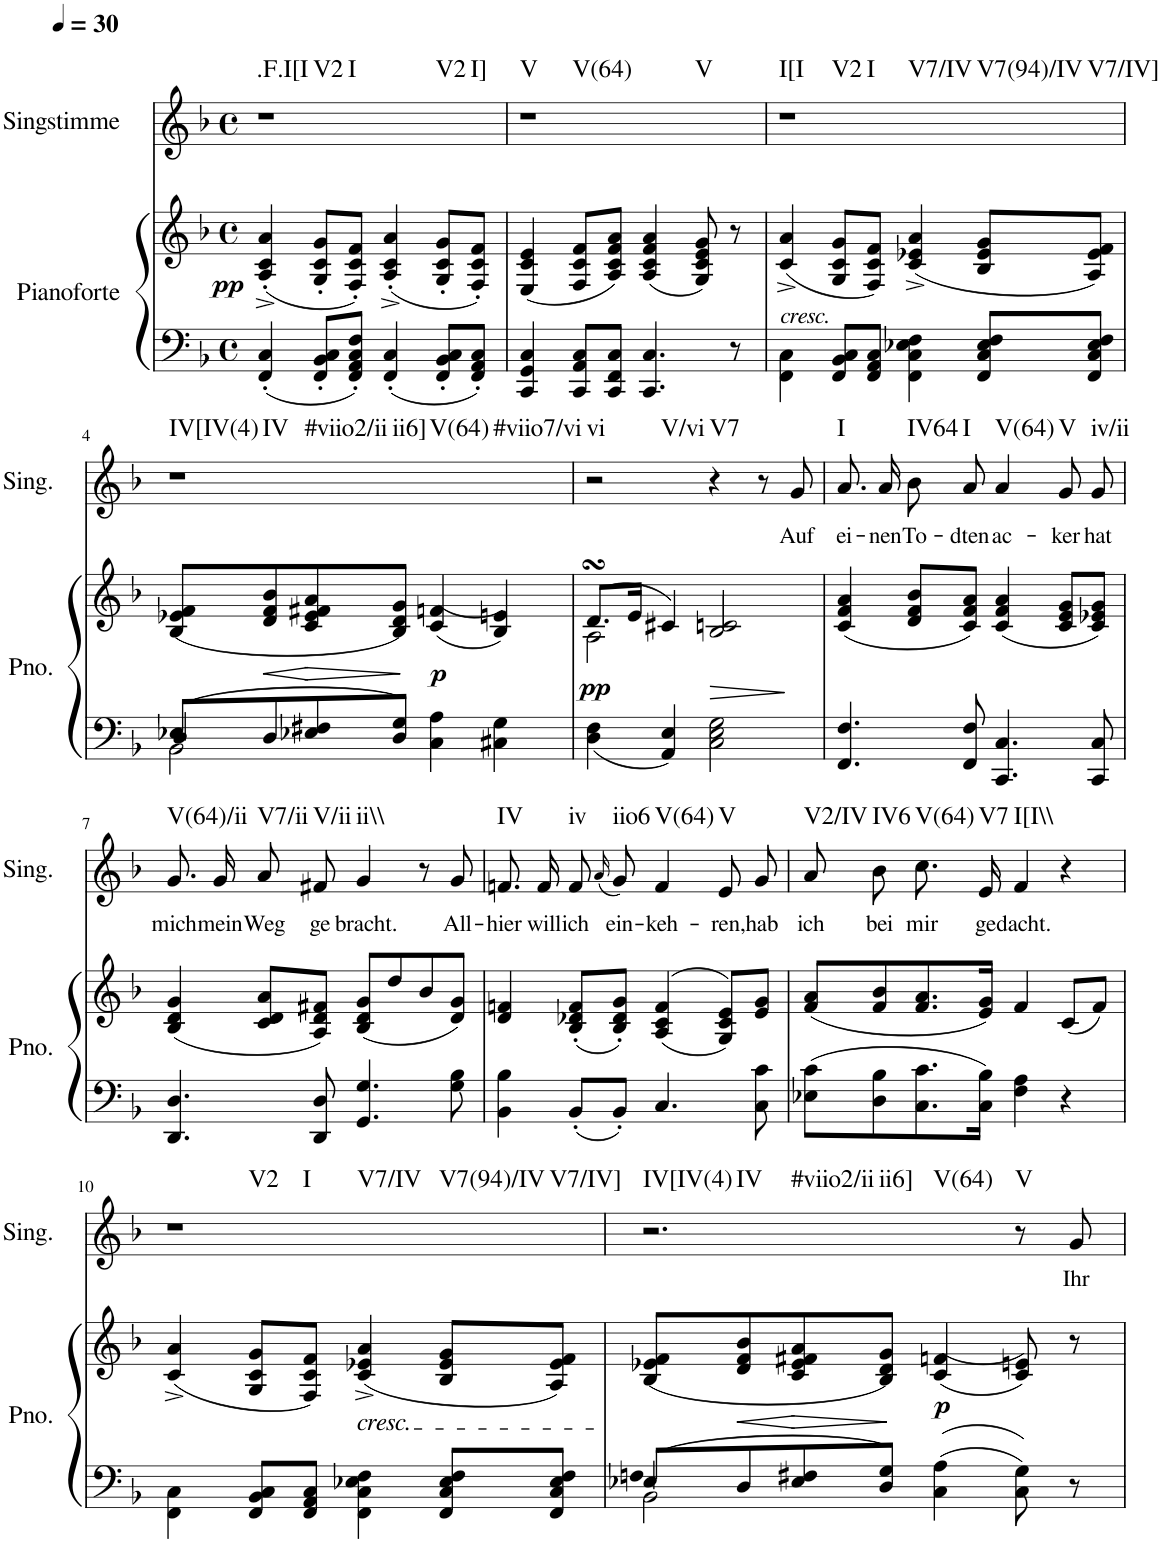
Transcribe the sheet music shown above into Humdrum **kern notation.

**kern	**kern	**dynam	**kern	**text	**harte
*part2	*part2	*part2	*part1	*part1	*part1
*staff3	*staff2	*staff2/3	*staff1	*staff1	*
*I"Pianoforte	*	*	*I"Singstimme	*	*
*I'Pno.	*	*	*I'Sing.	*	*
*clefF4	*clefG2	*	*clefG2	*	*
*k[b-]	*k[b-]	*	*k[b-]	*	*
*M4/4	*M4/4	*	*M4/4	*	*
*met(c)	*met(c)	*	*met(c)	*	*
*MM30	*MM30	*	*MM30	*	*
=1	=1	=1	=1	=1	=1
!	!	!LO:DY:b	!	!	!LO:H:n=1:kt=.F.I[I
!	!	!	!	!	!LO:H:n=2:kt=V2
!	!	!	!	!	!LO:H:n=3:kt=I
!	!	!	!	!	!LO:H:n=4:kt=V2
!	!	!	!	!	!LO:H:n=5:kt=I]
4FF/'< 4C/'<	(4A/'^ 4c/'^ 4a/'^	pp	1r	.	N N N N N
8FF/' 8BB-/' 8C/'L	8G/' 8c/' 8g/'L	.	.	.	.
8FF/' 8AA/' 8C/' 8F/'J	8F/' 8c/' 8f/'J)	.	.	.	.
4FF/' 4C/'	(4A/'^ 4c/'^ 4a/'^	.	.	.	.
8FF/' 8BB-/' 8C/'L	8G/' 8c/' 8g/'L	.	.	.	.
8FF/' 8AA/' 8C/'J	8F/' 8c/' 8f/'J)	.	.	.	.
=2	=2	=2	=2	=2	=2
!	!	!	!	!	!LO:H:n=1:kt=V
!	!	!	!	!	!LO:H:n=2:kt=V(64)
!	!	!	!	!	!LO:H:n=3:kt=V
4CC/ 4GG/ 4C/	(4E/ 4c/ 4e/	.	1r	.	N N N
8CC/ 8AA/ 8C/L	8F/ 8c/ 8f/L	.	.	.	.
8CC/ 8FF/ 8C/J	8A/ 8c/ 8f/ 8a/J)	.	.	.	.
4.CC/ 4.C/	(4A/ 4c/ 4f/ 4a/	.	.	.	.
.	8G/ 8c/ 8e/ 8g/)	.	.	.	.
8r	8r	.	.	.	.
=3	=3	=3	=3	=3	=3
!	!LO:TX:b:i:t=cresc.	!	!	!	!LO:H:n=1:kt=I[I
!	!	!	!	!	!LO:H:n=2:kt=V2
!	!	!	!	!	!LO:H:n=3:kt=I
!	!	!	!	!	!LO:H:n=4:kt=V7/IV
!	!	!	!	!	!LO:H:n=5:kt=V7(94)/IV
!	!	!	!	!	!LO:H:n=6:kt=V7/IV]
4FF\ 4C\	(4c/^ 4a/^	.	1r	.	N N N N N N
8FF/ 8BB-/ 8C/L	8G/ 8c/ 8g/L	.	.	.	.
8FF/ 8AA/ 8C/J	8F/ 8c/ 8f/J)	.	.	.	.
4FF\ 4C\ 4E-X\ 4F\	(4c/^ 4e-X/^ 4a/^	.	.	.	.
8FF/ 8C/ 8E-/ 8F/L	8B-/ 8e-/ 8g/L	.	.	.	.
8FF/ 8C/ 8E-/ 8F/J	8A/ 8e-/ 8f/J)	.	.	.	.
!!LO:LB:g=z
=4	=4	=4	=4	=4	=4
*^	*	*	*	*	*
*	*^	*	*	*	*	*
!	!	!	!	!	!	!	!LO:H:n=1:kt=IV[IV(4)
!	!	!	!	!	!	!	!LO:H:n=2:kt=IV
!	!	!	!	!	!	!	!LO:H:n=3:kt=#viio2/ii
!	!	!	!	!	!	!	!LO:H:n=4:kt=ii6]
!	!	!	!	!	!	!	!LO:H:n=5:kt=V(64)
!	!	!	!	!	!	!	!LO:H:n=6:kt=#viio7/vi
8E-X/L	2BB-\	4F/	(8B-/ 8e-X/ 8f/L	.	1r	.	N N N N N N
!	!	!	!	!LO:HP:b	!	!	!
8D/	.	.	8d/ 8f/ 8b-/	<	.	.	.
!	!	!	!	!LO:HP:n=1:b	!	!	!
8E-X/ 8F#X/	.	4ryy	8c/ 8e-/ 8f#X/ 8a/	[ >	.	.	.
8D/ 8G/J	.	.	8B-/ 8d/ 8g/J)	]	.	.	.
!	!	!	!	!LO:DY:b	!	!	!
4C\ 4A\	2ryy	2ryy	((4c/ 4fn/	p	.	.	.
4C#X\ 4G\	.	.	4B-/ 4en/))	.	.	.	.
*v	*v	*v	*	*	*	*	*
=5	=5	=5	=5	=5	=5
*	*^	*	*	*	*
!	!	!	!LO:DY:a=2	!	!	!LO:H:n=1:kt=vi
!	!	!	!	!	!	!LO:H:n=2:kt=V/vi
4D\ 4F\	(8.dsSSS/L	2A\	pp	2r	.	N N
.	16e/Jk	.	.	.	.	.
4AA/ 4E/	4c#X/)	.	.	.	.	.
!	!	!	!LO:HP:b	!	!	!LO:H:kt=V7
2C\ 2E\ 2G\	2cn/	2B-/	>	4r	.	N
.	.	.	.	8r	.	.
!	!	!	!	!	!LO:LY:b	!
.	.	.	.	8g/	Auf	.
*	*v	*v	*	*	*	*
.	.	]	.	.	.
=6	=6	=6	=6	=6	=6
!	!	!	!	!LO:LY:b	!LO:H:kt=I
4.FF/ 4.F/	(4c/ 4f/ 4a/	.	8.a/L	ei-	N
!	!	!	!	!LO:LY:b	!
.	.	.	16a/Jk	-nen	.
!	!	!	!	!LO:LY:b	!LO:H:kt=IV64
.	8d/ 8f/ 8b-/L	.	8b-\	To-	N
!	!	!	!	!LO:LY:b	!LO:H:kt=I
8FF/ 8F/	8c/ 8f/ 8a/J)	.	8a/	-dten	N
!	!	!	!	!LO:LY:b	!LO:H:kt=V(64)
4.CC/ 4.C/	(4c/ 4f/ 4a/	.	4a/	-ac-	N
!	!	!	!	!LO:LY:b	!LO:H:kt=V
.	8c/ 8e/ 8g/L	.	8g/	-ker	N
!	!	!	!	!LO:LY:b	!LO:H:kt=iv/ii
8CC/ 8C/	8c/ 8e-X/ 8g/J)	.	8g/	hat	N
!!LO:LB:g=z
=7	=7	=7	=7	=7	=7
!	!	!	!	!LO:LY:b	!LO:H:kt=V(64)/ii
4.DD/ 4.D/	(4B-/ 4d/ 4g/	.	8.g/L	mich	N
!	!	!	!	!LO:LY:b	!
.	.	.	16g/Jk	mein	.
!	!	!	!	!LO:LY:b	!LO:H:kt=V7/ii
.	8c/ 8d/ 8a/L	.	8a/	Weg	N
!	!	!	!	!LO:LY:b	!LO:H:kt=V/ii
8DD/ 8D/	8A/ 8d/ 8f#X/J)	.	8f#X/	ge-	N
!	!	!	!	!LO:LY:b	!LO:H:kt=ii\\
4.GG/ 4.G/	(8B-/ 8d/ 8g/L	.	4g/	-bracht.	N
.	8dd/	.	.	.	.
.	8b-/	.	8r	.	.
!	!	!	!	!LO:LY:b	!
8G\ 8B-\	8d/ 8g/J)	.	8g/	All-	.
=8	=8	=8	=8	=8	=8
!	!	!	!	!LO:LY:b	!LO:H:kt=IV
4BB-\ 4B-\	4d/ 4fn/	.	8.fn/L	-hier	N
!	!	!	!	!LO:LY:b	!
.	.	.	16f/Jk	will	.
!	!	!	!	!LO:LY:b	!LO:H:kt=iv
8BB-'/L	(8B-/' 8d-X/' 8f/'L	.	8f/	ich	N
.	.	.	(16qa/	.	.
!	!	!	!	!LO:LY:b	!LO:H:kt=iio6
8BB-'/J	8B-/' 8d-/' 8g/'J)	.	8g/)	ein-	N
!	!	!	!	!LO:LY:b	!LO:H:kt=V(64)
4.C/	(>(4A/ 4c/ 4f/	.	4f/	-keh-	N
!	!	!	!	!LO:LY:b	!LO:H:kt=V
.	8G/ 8c/ 8e/L))	.	8e/L	-ren,	N
!	!	!	!	!LO:LY:b	!
8C\ 8c\	8e/ 8g/J	.	8g/J	hab	.
=9	=9	=9	=9	=9	=9
!	!	!	!	!LO:LY:b	!LO:H:kt=V2/IV
8E-X\ 8c\L	(8f/ 8a/L	.	8a/	ich	N
!	!	!	!	!LO:LY:b	!LO:H:kt=IV6
8D\ 8B-\	8f/ 8b-/	.	8b-\	bei	N
!	!	!	!	!LO:LY:b	!LO:H:kt=V(64)
8.C\ 8.c\	8.f/ 8.a/	.	8.cc\	mir	N
!	!	!	!	!LO:LY:b	!LO:H:kt=V7
16C\ 16B-\Jk	16e/ 16g/Jk)	.	16e/	ge-	N
!	!	!	!	!LO:LY:b	!LO:H:kt=I[I\\
4F\ 4A\	4f/	.	4f/	-dacht.	N
4r	(8c/L	.	4r	.	.
.	8f/J)	.	.	.	.
!!LO:LB:g=z
=10	=10	=10	=10	=10	=10
!	!	!	!	!	!LO:H:n=1:kt=V2
!	!	!	!	!	!LO:H:n=2:kt=I
!	!	!	!	!	!LO:H:n=3:kt=V7/IV
!	!	!	!	!	!LO:H:n=4:kt=V7(94)/IV
!	!	!	!	!	!LO:H:n=5:kt=V7/IV]
4FF\ 4C\	(4c/^ 4a/^	.	1r	.	N N N N N
8FF/ 8BB-/ 8C/L	8G/ 8c/ 8g/L	.	.	.	.
8FF/ 8AA/ 8C/J	8F/ 8c/ 8f/J)	.	.	.	.
!	!LO:TX:b:i:t=cresc.	!	!	!	!
4FF\ 4C\ 4E-X\ 4F\	(4c/^ 4e-X/^ 4a/^	.	.	.	.
8FF/ 8C/ 8E-/ 8F/L	8B-/ 8e-/ 8g/L	.	.	.	.
8FF/ 8C/ 8E-/ 8F/J	8A/ 8e-/ 8f/J)	.	.	.	.
=11	=11	=11	=11	=11	=11
*^	*	*	*	*	*
*	*^	*	*	*	*	*
!	!	!	!	!	!	!	!LO:H:n=1:kt=IV[IV(4)
!	!	!	!	!	!	!	!LO:H:n=2:kt=IV
!	!	!	!	!	!	!	!LO:H:n=3:kt=#viio2/ii
!	!	!	!	!	!	!	!LO:H:n=4:kt=ii6]
!	!	!	!	!	!	!	!LO:H:n=5:kt=V(64)
8E-X/L	2BB-\	4Fn/	(8B-/ 8e-X/ 8f/L	.	2.r	.	N N N N N
!	!	!	!	!LO:HP:b	!	!	!
8D/	.	.	8d/ 8f/ 8b-/	<	.	.	.
!	!	!	!	!LO:HP:n=1:b	!	!	!
8E-/ 8F#X/	.	4ryy	8c/ 8e-/ 8f#X/ 8a/	[ >	.	.	.
8D/ 8G/J	.	.	8B-/ 8d/ 8g/J)	]	.	.	.
!	!	!	!	!LO:DY:b	!	!	!
4C\ 4A\	2ryy	2ryy	((4c/ 4fn/	p	.	.	.
!	!	!	!	!	!	!	!LO:H:kt=V
8C\ 8G\	.	.	8c/ 8en/))	.	8r	.	N
!	!	!	!	!	!	!LO:LY:b	!
8r	.	.	8r	.	8g/	Ihr	.
*v	*v	*v	*	*	*	*	*
=	=	=	=	=	=
*-	*-	*-	*-	*-	*-
